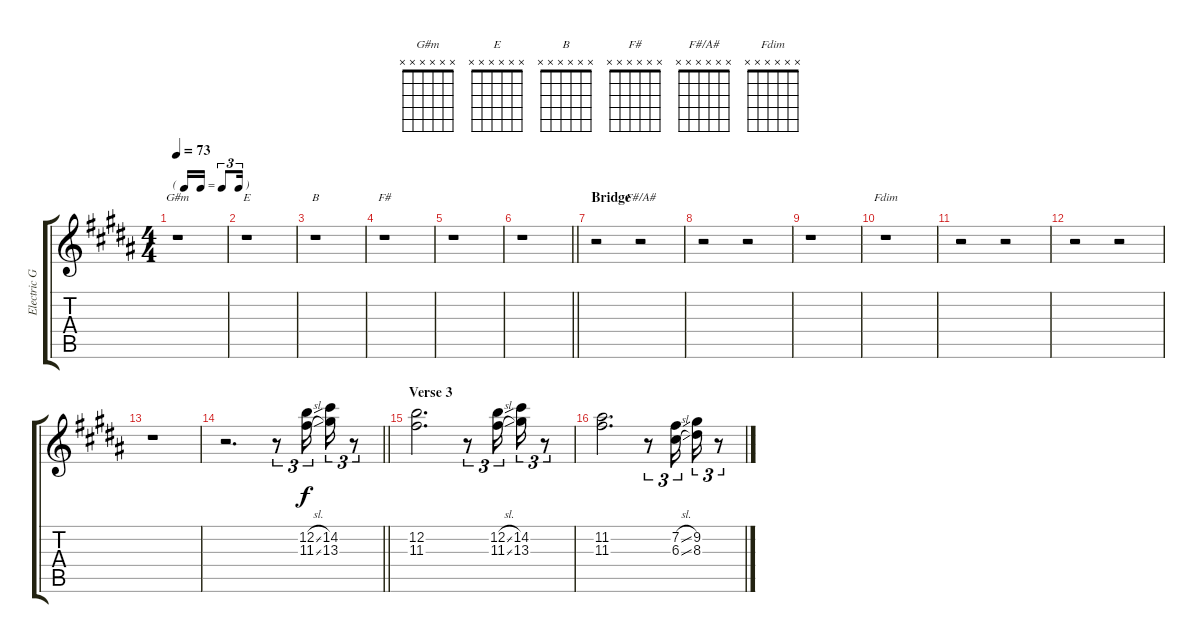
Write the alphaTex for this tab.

\track ("Electric Guitar" "Electric G") {instrument electricguitarjazz}
\staff {score tabs}
\tuning (E4 B3 G3 D3 A2 E2) {hide}
\chord ("G#m" x x x x x x)
\chord ("E" x x x x x x)
\chord ("B" x x x x x x)
\chord ("F#" x x x x x x)
\chord ("F#/A#" x x x x x x)
\chord ("Fdim" x x x x x x)
\ts (4 4)
\tf triplet16th
\tempo 73
\clef g2
\ks b
r.1{ch "G#m" dy f} |
r.1{ch "E"} |
r.1{ch "B"} |
r.1{ch "F#"} |
r.1 |
\barLineRight lightlight
r.1 |
\section ("" "Bridge")
r.2 r.2{ch "F#/A#"} |
r.2 r.2 |
r.1 |
r.1{ch "Fdim"} |
r.2 r.2 |
r.2 r.2 |
r.1 |
\barLineRight lightlight
r.2{d} r.8{tu (3 2)} (12.2{sl} 11.3{sl}).16{tu (3 2)} (14.2 13.3).16{tu (3 2)} r.8{tu (3 2)} |
\section ("" "Verse 3")
(12.2 11.3).2{d} r.8{tu (3 2)} (12.2{sl} 11.3{sl}).16{tu (3 2)} (14.2 13.3).16{tu (3 2)} r.8{tu (3 2)} |
(11.2 11.3).2{d} r.8{tu (3 2)} (7.2{sl} 6.3{sl}).16{tu (3 2)} (9.2 8.3).16{tu (3 2)} r.8{tu (3 2)}
